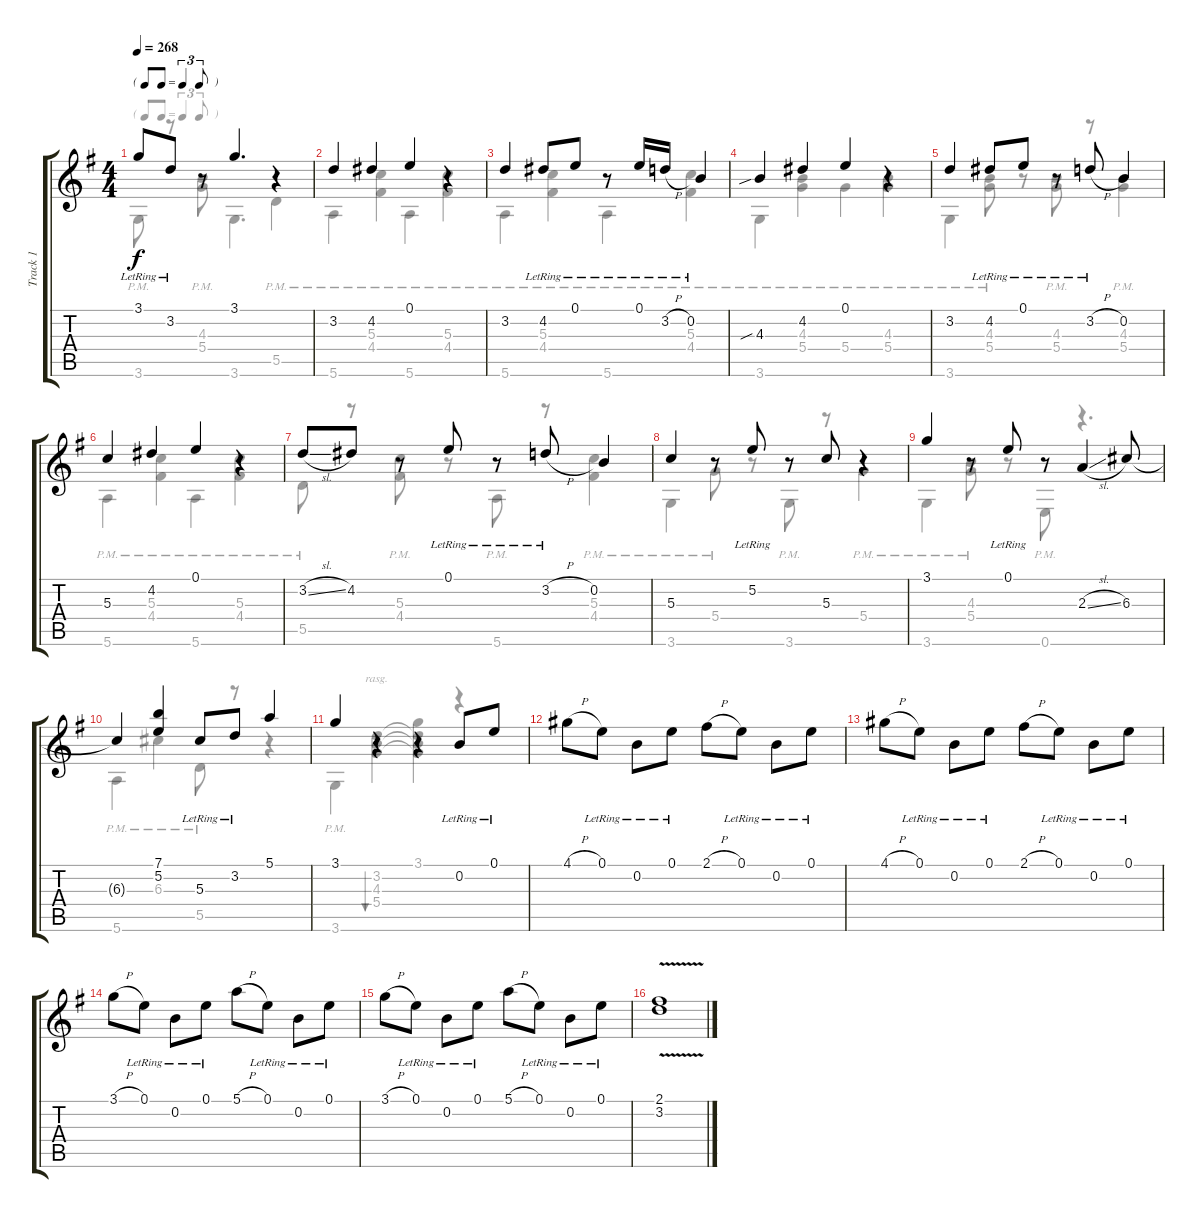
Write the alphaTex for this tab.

\track ("Track 1" "Track 1") {instrument electricguitarjazz}
\staff {score tabs}
\tuning (E4 B3 G3 D3 A2 E2) {hide}
\voice
\ts (4 4)
\tf triplet8th
\tempo 268
\clef g2
\ks g
3.1{lr}.8{dy f} 3.2{lr}.8 r.8 3.1.4{d} r.4 |
3.2.4 4.2.4 0.1.4 r.4 |
3.2.4 4.2{lr}.8 0.1{lr}.8 r.8 0.1{lr}.16 3.2{h lr}.16 0.2{lr}.4 |
4.3{sib}.4 4.2.4 0.1.4 r.4 |
3.2.4 4.2{lr}.8 0.1{lr}.8 r.8 3.2{h lr}.8 0.2.4 |
5.3.4 4.2.4 0.1.4 r.4 |
3.2{sl}.8 4.2.8 r.8 0.1{lr}.8 r.8 3.2{h lr}.8 0.2.4 |
5.3.4 r.8 5.2{lr}.8 r.8 5.3.8 r.4 |
3.1.4 r.8 0.1{lr}.8 r.8 2.3{sl}.4 6.3.8 |
6.3{t}.4 (7.1 5.2).4 5.3{lr}.8 3.2{lr}.8 5.1.4 |
3.1.4 r.4 r.4 0.2{lr}.8 0.1{lr}.8 |
4.1{h}.8 0.1{lr}.8 0.2{lr}.8 0.1{lr}.8 2.1{h}.8 0.1{lr}.8 0.2{lr}.8 0.1{lr}.8 |
4.1{h}.8 0.1{lr}.8 0.2{lr}.8 0.1{lr}.8 2.1{h}.8 0.1{lr}.8 0.2{lr}.8 0.1{lr}.8 |
3.1{h}.8 0.1{lr}.8 0.2{lr}.8 0.1{lr}.8 5.1{h}.8 0.1{lr}.8 0.2{lr}.8 0.1{lr}.8 |
3.1{h}.8 0.1{lr}.8 0.2{lr}.8 0.1{lr}.8 5.1{h}.8 0.1{lr}.8 0.2{lr}.8 0.1{lr}.8 |
(2.1{v} 3.2).1
\voice
\clef g2
\ottava regular
\simile none
\ks g
3.6{pm}.8{dy f} r.8 (4.3{pm} 5.4{pm}).8 3.6.4{d} 5.5{pm}.4 |
5.6{pm}.4 (5.3{pm} 4.4{pm}).4 5.6{pm}.4 (5.3{pm} 4.4{pm}).4 |
5.6{pm}.4 (5.3{pm} 4.4{pm}).4 5.6{pm}.4 (5.3{pm} 4.4{pm}).4 |
3.6{pm}.4 (4.3{pm} 5.4{pm}).4 5.4{pm}.4 (4.3{pm} 5.4{pm}).4 |
3.6{pm}.4 (4.3{pm} 5.4{pm}).8 r.8 (4.3{pm} 5.4{pm}).8 r.8 (4.3{pm} 5.4{pm}).4 |
5.6{pm}.4 (5.3{pm} 4.4{pm}).4 5.6{pm}.4 (5.3{pm} 4.4{pm}).4 |
5.5{pm}.8 r.8 (5.3{pm} 4.4{pm}).8 r.8 5.6{pm}.8 r.8 (5.3{pm} 4.4{pm}).4 |
3.6{pm}.4 5.4{pm}.8 r.8 3.6{pm}.8 r.8 5.4{pm}.4 |
3.6{pm}.4 (4.3{pm} 5.4{pm}).8 r.8 0.6{pm}.8 r.4{d} |
5.6{pm}.4 6.3{pm}.4 5.5{pm}.8 r.8 r.4 |
3.6{pm}.4 (3.2 4.3 5.4).4{bu 480 rasg ii} (3.1 3.2{t} 4.3{t} 5.4{t}).4 r.4 |
|
|
|
|
